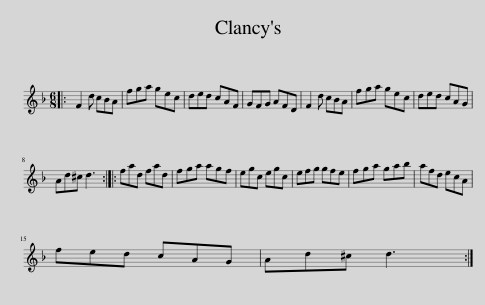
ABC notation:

X:1
L:1/8
M:6/8
I:linebreak $
K:Dmin
V:1 treble
V:1
|: F2 d cBA | fga gec | ded cAF | GFG AFD | F2 d cBA | %5
 fga gec | ded cAG |$ Ad^c d3 :: fad fad | fga agf | %10
 egc egc | efg gfe | fga gab | afd ecA |$ fed cAG | %15
 Ad^c d3 :| %16
